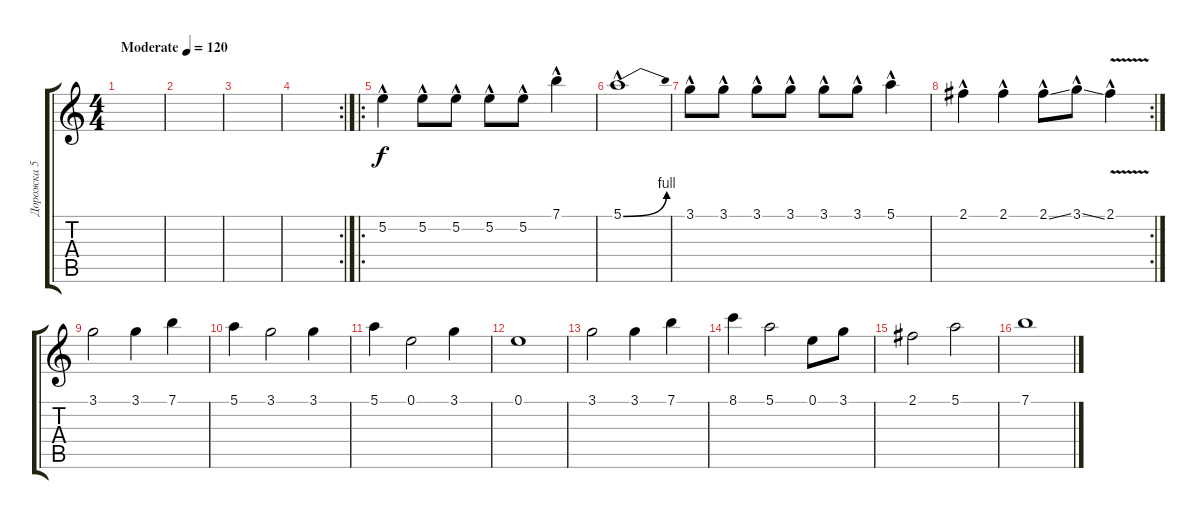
\track ("Дорожка 5" "Дорожка 5") {instrument overdrivenguitar}
\staff {score tabs}
\tuning (E4 B3 G3 D3 A2 E2) {hide}
\ts (4 4)
\tempo (120 "Moderate")
\clef g2
\ks c
|
|
|
\rc 2
|
\ro
5.2{hac}.4 5.2{hac}.8 5.2{hac}.8 5.2{hac}.8 5.2{hac}.8 7.1{hac}.4 |
5.1{be (bend 0 0 60 4) hac}.1 |
3.1{hac}.8 3.1{hac}.8 3.1{hac}.8 3.1{hac}.8 3.1{hac}.8 3.1{hac}.8 5.1{hac}.4 |
\rc 2
2.1{hac}.4 2.1{hac}.4 2.1{ss hac}.8 3.1{ss hac}.8 2.1{v hac}.4 |
3.1.2{dy f} 3.1.4 7.1.4 |
5.1.4 3.1.2 3.1.4 |
5.1.4 0.1.2 3.1.4 |
0.1.1 |
3.1.2 3.1.4 7.1.4 |
8.1.4 5.1.2 0.1.8 3.1.8 |
2.1.2 5.1.2 |
7.1.1
